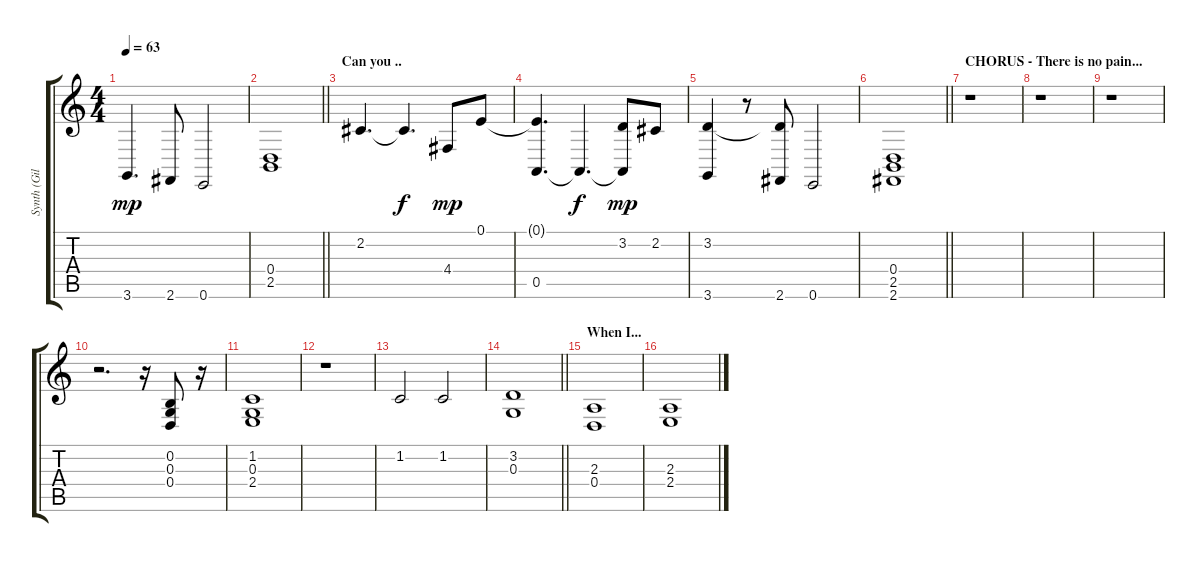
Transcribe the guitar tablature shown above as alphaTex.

\track ("Synth (Gilmour)" "Synth (Gil") {instrument trombone}
\staff {score tabs}
\tuning (E4 B3 G3 D3 A2 E2) {hide}
\ts (4 4)
\tempo 63
\clef g2
\ks c
3.6.4{d dy mp} 2.6.8 0.6.2 |
\barLineRight lightlight
(0.4 2.5).1 |
\section ("" "Can you ..")
2.2.4{d} 2.2{t}.4{d dy f} 4.4.8{dy mp} 0.1.8 |
(0.1{t} 0.5).4{d} 0.5{t}.4{d dy f} (3.2 0.5{t}).8{dy mp} 2.2.8 |
(3.2 3.6).4 r.8 (3.2{t} 2.6).8 0.6.2 |
\barLineRight lightlight
(0.4 2.5 2.6).1 |
\section ("" "CHORUS - There is no pain...")
r.1 |
r.1 |
r.1 |
r.2{d} r.16 (0.2 0.3 0.4).8 r.16 |
(1.2 0.3 2.4).1 |
r.1 |
1.2.2 1.2.2 |
\barLineRight lightlight
(3.2 0.3).1 |
\section ("" "When I...")
(2.3 0.4).1 |
(2.3 2.4).1
